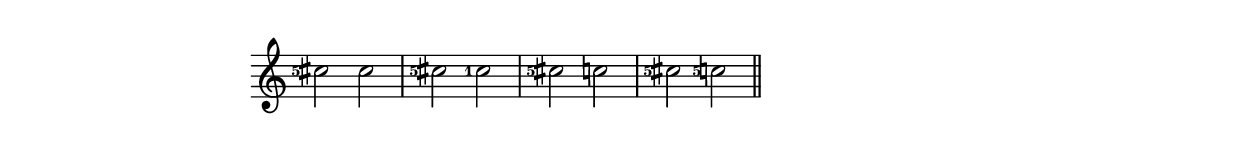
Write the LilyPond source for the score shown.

\version "2.18.2"
\include "../embed-prelude.ly"

\score {
  \new Staff {
    \clef treble
    \time 2/2
    \relative c' {
      \os 5 cis'!2 cis |
      \os 5 cis! \on cis! |
      \os 5 cis! c! |
      \os 5 cis! \ox 5 c! |
      \bar "||"
    }
  }
  \layout {
    \context {
      \Staff
      \remove Time_signature_engraver
    }
  }
}

